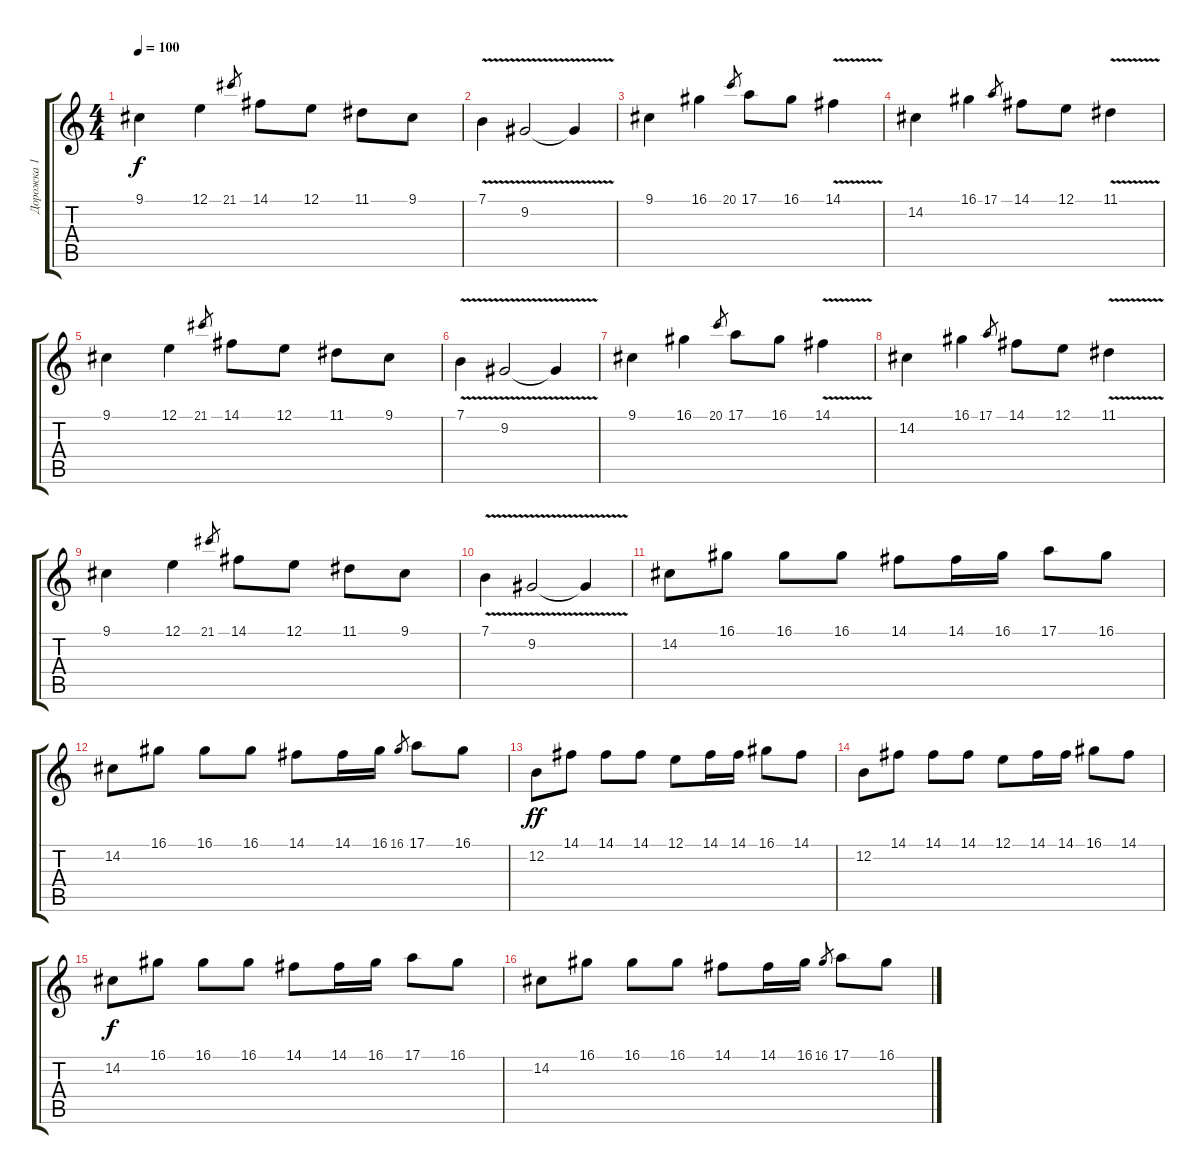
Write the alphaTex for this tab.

\track ("Дорожка 1" "Дорожка 1") {instrument piccolo}
\staff {score tabs}
\tuning (E4 B3 G3 D3 A2 E2) {hide}
\ts (4 4)
\tempo 100
\clef g2
\ks c
9.1.4{dy f} 12.1.4 21.1.8{gr} 14.1.8 12.1.8 11.1.8 9.1.8 |
7.1{v}.4 9.2{v}.2 9.2{t}.4 |
9.1.4 16.1.4 20.1.8{gr} 17.1.8 16.1.8 14.1{v}.4 |
14.2.4 16.1.4 17.1.8{gr} 14.1.8 12.1.8 11.1{v}.4 |
9.1.4 12.1.4 21.1.8{gr} 14.1.8 12.1.8 11.1.8 9.1.8 |
7.1{v}.4 9.2{v}.2 9.2{t}.4 |
9.1.4 16.1.4 20.1.8{gr} 17.1.8 16.1.8 14.1{v}.4 |
14.2.4 16.1.4 17.1.8{gr} 14.1.8 12.1.8 11.1{v}.4 |
9.1.4 12.1.4 21.1.8{gr} 14.1.8 12.1.8 11.1.8 9.1.8 |
7.1{v}.4 9.2{v}.2 9.2{t}.4 |
14.2.8 16.1.8 16.1.8 16.1.8 14.1.8 14.1.16 16.1.16 17.1.8 16.1.8 |
14.2.8 16.1.8 16.1.8 16.1.8 14.1.8 14.1.16 16.1.16 16.1.8{gr} 17.1.8 16.1.8 |
12.2.8{dy ff} 14.1.8 14.1.8 14.1.8 12.1.8 14.1.16 14.1.16 16.1.8 14.1.8 |
12.2.8 14.1.8 14.1.8 14.1.8 12.1.8 14.1.16 14.1.16 16.1.8 14.1.8 |
14.2.8{dy f} 16.1.8 16.1.8 16.1.8 14.1.8 14.1.16 16.1.16 17.1.8 16.1.8 |
14.2.8 16.1.8 16.1.8 16.1.8 14.1.8 14.1.16 16.1.16 16.1.8{gr} 17.1.8 16.1.8
